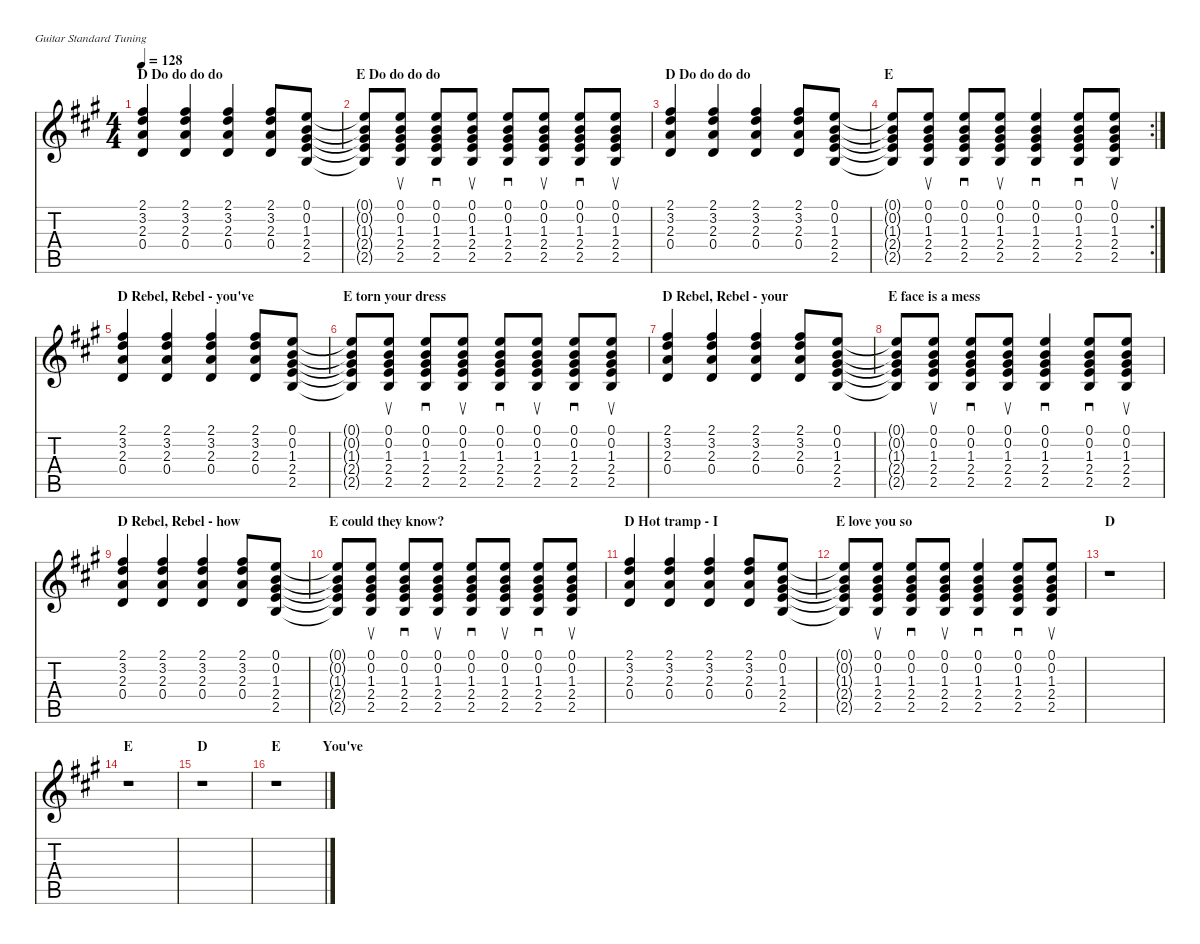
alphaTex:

\hideDynamics
\bracketExtendMode nobrackets
\singleTrackTrackNamePolicy hidden
\multiTrackTrackNamePolicy hidden
\firstSystemTrackNameMode fullname
\firstSystemTrackNameOrientation horizontal
\otherSystemsTrackNameOrientation horizontal
\track ("Steel Guitar" "S-Gt") {instrument acousticguitarsteel}
\staff {score tabs}
\tuning (E4 B3 G3 D3 A2 E2)
\ts (4 4)
\section ("" "D Do do do do")
\tempo 128
\clef g2
\ks a
(2.1{acc #} 3.2{acc forcenatural} 2.3{acc forcenatural} 0.4{acc forcenatural}).4{dy f beam Up} (2.1{acc #} 3.2{acc forcenatural} 2.3{acc forcenatural} 0.4{acc forcenatural}).4{beam Up} (2.1{acc #} 3.2{acc forcenatural} 2.3{acc forcenatural} 0.4{acc forcenatural}).4{beam Up} (2.1{acc #} 3.2{acc forcenatural} 2.3{acc forcenatural} 0.4{acc forcenatural}).8{beam Up} (0.1{acc forcenatural} 0.2{acc forcenatural} 1.3{acc #} 2.4{acc forcenatural} 2.5{acc forcenatural}).8{beam Up} |
\section ("" "E Do do do do")
(2.5{t acc forcenatural} 2.4{t acc forcenatural} 1.3{t acc #} 0.2{t acc forcenatural} 0.1{t acc forcenatural}).8{beam Up} (0.1{acc forcenatural} 0.2{acc forcenatural} 1.3{acc #} 2.4{acc forcenatural} 2.5{acc forcenatural}).8{su beam Up} (0.1{acc forcenatural} 0.2{acc forcenatural} 1.3{acc #} 2.4{acc forcenatural} 2.5{acc forcenatural}).8{sd beam Up} (0.1{acc forcenatural} 0.2{acc forcenatural} 1.3{acc #} 2.4{acc forcenatural} 2.5{acc forcenatural}).8{su beam Up} (0.1{acc forcenatural} 0.2{acc forcenatural} 1.3{acc #} 2.4{acc forcenatural} 2.5{acc forcenatural}).8{sd beam Up} (0.1{acc forcenatural} 0.2{acc forcenatural} 1.3{acc #} 2.4{acc forcenatural} 2.5{acc forcenatural}).8{su beam Up} (0.1{acc forcenatural} 0.2{acc forcenatural} 1.3{acc #} 2.4{acc forcenatural} 2.5{acc forcenatural}).8{sd beam Up} (0.1{acc forcenatural} 0.2{acc forcenatural} 1.3{acc #} 2.4{acc forcenatural} 2.5{acc forcenatural}).8{su beam Up} |
\section ("" "D Do do do do")
(2.1{acc #} 3.2{acc forcenatural} 2.3{acc forcenatural} 0.4{acc forcenatural}).4{beam Up} (2.1{acc #} 3.2{acc forcenatural} 2.3{acc forcenatural} 0.4{acc forcenatural}).4{beam Up} (2.1{acc #} 3.2{acc forcenatural} 2.3{acc forcenatural} 0.4{acc forcenatural}).4{beam Up} (2.1{acc #} 3.2{acc forcenatural} 2.3{acc forcenatural} 0.4{acc forcenatural}).8{beam Up} (0.1{acc forcenatural} 0.2{acc forcenatural} 1.3{acc #} 2.4{acc forcenatural} 2.5{acc forcenatural}).8{beam Up} |
\rc 2
\section ("" "E")
(2.5{t acc forcenatural} 2.4{t acc forcenatural} 1.3{t acc #} 0.2{t acc forcenatural} 0.1{t acc forcenatural}).8{beam Up} (0.1{acc forcenatural} 0.2{acc forcenatural} 1.3{acc #} 2.4{acc forcenatural} 2.5{acc forcenatural}).8{su beam Up} (0.1{acc forcenatural} 0.2{acc forcenatural} 1.3{acc #} 2.4{acc forcenatural} 2.5{acc forcenatural}).8{sd beam Up} (0.1{acc forcenatural} 0.2{acc forcenatural} 1.3{acc #} 2.4{acc forcenatural} 2.5{acc forcenatural}).8{su beam Up} (0.1{acc forcenatural} 0.2{acc forcenatural} 1.3{acc #} 2.4{acc forcenatural} 2.5{acc forcenatural}).4{sd beam Up} (0.1{acc forcenatural} 0.2{acc forcenatural} 1.3{acc #} 2.4{acc forcenatural} 2.5{acc forcenatural}).8{sd beam Up} (0.1{acc forcenatural} 0.2{acc forcenatural} 1.3{acc #} 2.4{acc forcenatural} 2.5{acc forcenatural}).8{su beam Up} |
\section ("" "D Rebel, Rebel - you've")
(2.1{acc #} 3.2{acc forcenatural} 2.3{acc forcenatural} 0.4{acc forcenatural}).4{beam Up} (2.1{acc #} 3.2{acc forcenatural} 2.3{acc forcenatural} 0.4{acc forcenatural}).4{beam Up} (2.1{acc #} 3.2{acc forcenatural} 2.3{acc forcenatural} 0.4{acc forcenatural}).4{beam Up} (2.1{acc #} 3.2{acc forcenatural} 2.3{acc forcenatural} 0.4{acc forcenatural}).8{beam Up} (0.1{acc forcenatural} 0.2{acc forcenatural} 1.3{acc #} 2.4{acc forcenatural} 2.5{acc forcenatural}).8{beam Up} |
\section ("" "E torn your dress")
(2.5{t acc forcenatural} 2.4{t acc forcenatural} 1.3{t acc #} 0.2{t acc forcenatural} 0.1{t acc forcenatural}).8{beam Up} (0.1{acc forcenatural} 0.2{acc forcenatural} 1.3{acc #} 2.4{acc forcenatural} 2.5{acc forcenatural}).8{su beam Up} (0.1{acc forcenatural} 0.2{acc forcenatural} 1.3{acc #} 2.4{acc forcenatural} 2.5{acc forcenatural}).8{sd beam Up} (0.1{acc forcenatural} 0.2{acc forcenatural} 1.3{acc #} 2.4{acc forcenatural} 2.5{acc forcenatural}).8{su beam Up} (0.1{acc forcenatural} 0.2{acc forcenatural} 1.3{acc #} 2.4{acc forcenatural} 2.5{acc forcenatural}).8{sd beam Up} (0.1{acc forcenatural} 0.2{acc forcenatural} 1.3{acc #} 2.4{acc forcenatural} 2.5{acc forcenatural}).8{su beam Up} (0.1{acc forcenatural} 0.2{acc forcenatural} 1.3{acc #} 2.4{acc forcenatural} 2.5{acc forcenatural}).8{sd beam Up} (0.1{acc forcenatural} 0.2{acc forcenatural} 1.3{acc #} 2.4{acc forcenatural} 2.5{acc forcenatural}).8{su beam Up} |
\section ("" "D Rebel, Rebel - your")
(2.1{acc #} 3.2{acc forcenatural} 2.3{acc forcenatural} 0.4{acc forcenatural}).4{beam Up} (2.1{acc #} 3.2{acc forcenatural} 2.3{acc forcenatural} 0.4{acc forcenatural}).4{beam Up} (2.1{acc #} 3.2{acc forcenatural} 2.3{acc forcenatural} 0.4{acc forcenatural}).4{beam Up} (2.1{acc #} 3.2{acc forcenatural} 2.3{acc forcenatural} 0.4{acc forcenatural}).8{beam Up} (0.1{acc forcenatural} 0.2{acc forcenatural} 1.3{acc #} 2.4{acc forcenatural} 2.5{acc forcenatural}).8{beam Up} |
\section ("" "E face is a mess")
(2.5{t acc forcenatural} 2.4{t acc forcenatural} 1.3{t acc #} 0.2{t acc forcenatural} 0.1{t acc forcenatural}).8{beam Up} (0.1{acc forcenatural} 0.2{acc forcenatural} 1.3{acc #} 2.4{acc forcenatural} 2.5{acc forcenatural}).8{su beam Up} (0.1{acc forcenatural} 0.2{acc forcenatural} 1.3{acc #} 2.4{acc forcenatural} 2.5{acc forcenatural}).8{sd beam Up} (0.1{acc forcenatural} 0.2{acc forcenatural} 1.3{acc #} 2.4{acc forcenatural} 2.5{acc forcenatural}).8{su beam Up} (0.1{acc forcenatural} 0.2{acc forcenatural} 1.3{acc #} 2.4{acc forcenatural} 2.5{acc forcenatural}).4{sd beam Up} (0.1{acc forcenatural} 0.2{acc forcenatural} 1.3{acc #} 2.4{acc forcenatural} 2.5{acc forcenatural}).8{sd beam Up} (0.1{acc forcenatural} 0.2{acc forcenatural} 1.3{acc #} 2.4{acc forcenatural} 2.5{acc forcenatural}).8{su beam Up} |
\section ("" "D Rebel, Rebel - how")
(2.1{acc #} 3.2{acc forcenatural} 2.3{acc forcenatural} 0.4{acc forcenatural}).4{beam Up} (2.1{acc #} 3.2{acc forcenatural} 2.3{acc forcenatural} 0.4{acc forcenatural}).4{beam Up} (2.1{acc #} 3.2{acc forcenatural} 2.3{acc forcenatural} 0.4{acc forcenatural}).4{beam Up} (2.1{acc #} 3.2{acc forcenatural} 2.3{acc forcenatural} 0.4{acc forcenatural}).8{beam Up} (0.1{acc forcenatural} 0.2{acc forcenatural} 1.3{acc #} 2.4{acc forcenatural} 2.5{acc forcenatural}).8{beam Up} |
\section ("" "E could they know?")
(2.5{t acc forcenatural} 2.4{t acc forcenatural} 1.3{t acc #} 0.2{t acc forcenatural} 0.1{t acc forcenatural}).8{beam Up} (0.1{acc forcenatural} 0.2{acc forcenatural} 1.3{acc #} 2.4{acc forcenatural} 2.5{acc forcenatural}).8{su beam Up} (0.1{acc forcenatural} 0.2{acc forcenatural} 1.3{acc #} 2.4{acc forcenatural} 2.5{acc forcenatural}).8{sd beam Up} (0.1{acc forcenatural} 0.2{acc forcenatural} 1.3{acc #} 2.4{acc forcenatural} 2.5{acc forcenatural}).8{su beam Up} (0.1{acc forcenatural} 0.2{acc forcenatural} 1.3{acc #} 2.4{acc forcenatural} 2.5{acc forcenatural}).8{sd beam Up} (0.1{acc forcenatural} 0.2{acc forcenatural} 1.3{acc #} 2.4{acc forcenatural} 2.5{acc forcenatural}).8{su beam Up} (0.1{acc forcenatural} 0.2{acc forcenatural} 1.3{acc #} 2.4{acc forcenatural} 2.5{acc forcenatural}).8{sd beam Up} (0.1{acc forcenatural} 0.2{acc forcenatural} 1.3{acc #} 2.4{acc forcenatural} 2.5{acc forcenatural}).8{su beam Up} |
\section ("" "D Hot tramp - I")
(2.1{acc #} 3.2{acc forcenatural} 2.3{acc forcenatural} 0.4{acc forcenatural}).4{beam Up} (2.1{acc #} 3.2{acc forcenatural} 2.3{acc forcenatural} 0.4{acc forcenatural}).4{beam Up} (2.1{acc #} 3.2{acc forcenatural} 2.3{acc forcenatural} 0.4{acc forcenatural}).4{beam Up} (2.1{acc #} 3.2{acc forcenatural} 2.3{acc forcenatural} 0.4{acc forcenatural}).8{beam Up} (0.1{acc forcenatural} 0.2{acc forcenatural} 1.3{acc #} 2.4{acc forcenatural} 2.5{acc forcenatural}).8{beam Up} |
\section ("" "E love you so")
(2.5{t acc forcenatural} 2.4{t acc forcenatural} 1.3{t acc #} 0.2{t acc forcenatural} 0.1{t acc forcenatural}).8{beam Up} (0.1{acc forcenatural} 0.2{acc forcenatural} 1.3{acc #} 2.4{acc forcenatural} 2.5{acc forcenatural}).8{su beam Up} (0.1{acc forcenatural} 0.2{acc forcenatural} 1.3{acc #} 2.4{acc forcenatural} 2.5{acc forcenatural}).8{sd beam Up} (0.1{acc forcenatural} 0.2{acc forcenatural} 1.3{acc #} 2.4{acc forcenatural} 2.5{acc forcenatural}).8{su beam Up} (0.1{acc forcenatural} 0.2{acc forcenatural} 1.3{acc #} 2.4{acc forcenatural} 2.5{acc forcenatural}).4{sd beam Up} (0.1{acc forcenatural} 0.2{acc forcenatural} 1.3{acc #} 2.4{acc forcenatural} 2.5{acc forcenatural}).8{sd beam Up} (0.1{acc forcenatural} 0.2{acc forcenatural} 1.3{acc #} 2.4{acc forcenatural} 2.5{acc forcenatural}).8{su beam Up} |
\section ("" "D")
r.1{beam Down} |
\section ("" "E")
r.1{beam Down} |
\section ("" "D")
r.1{beam Down} |
\section ("" "E            You've")
r.1{beam Down}
